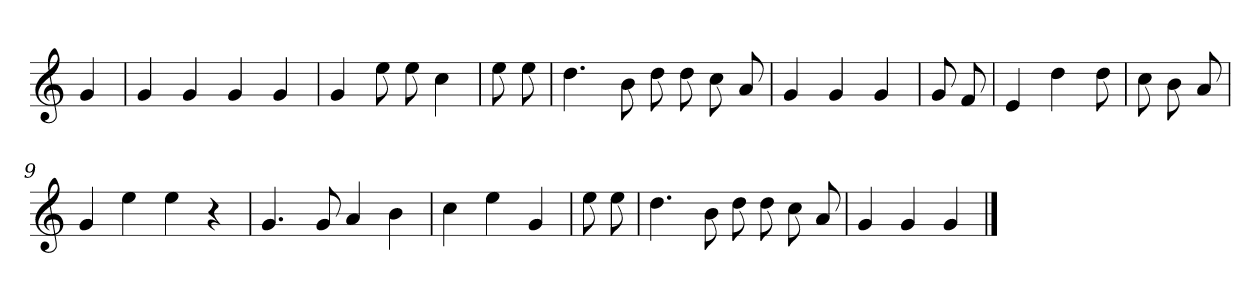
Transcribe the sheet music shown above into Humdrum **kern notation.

**kern
*part1
*staff1
*clefG2
*k[]
*C:
=
4g
=1
4g
4g
4g
4g
=2
4g
8ee
8ee
4cc
=3
8ee
8ee
=4
4.dd
8b
8dd
8dd
8cc
8a
=5
4g
4g
4g
=6
8g
8f
=7
4e
4dd
8dd
=8
8cc
8b
8a
=9
4g
4ee
4ee
4r
=10
4.g
8g
4a
4b
=11
4cc
4ee
4g
=12
8ee
8ee
=13
4.dd
8b
8dd
8dd
8cc
8a
=14
4g
4g
4g
==
*-
